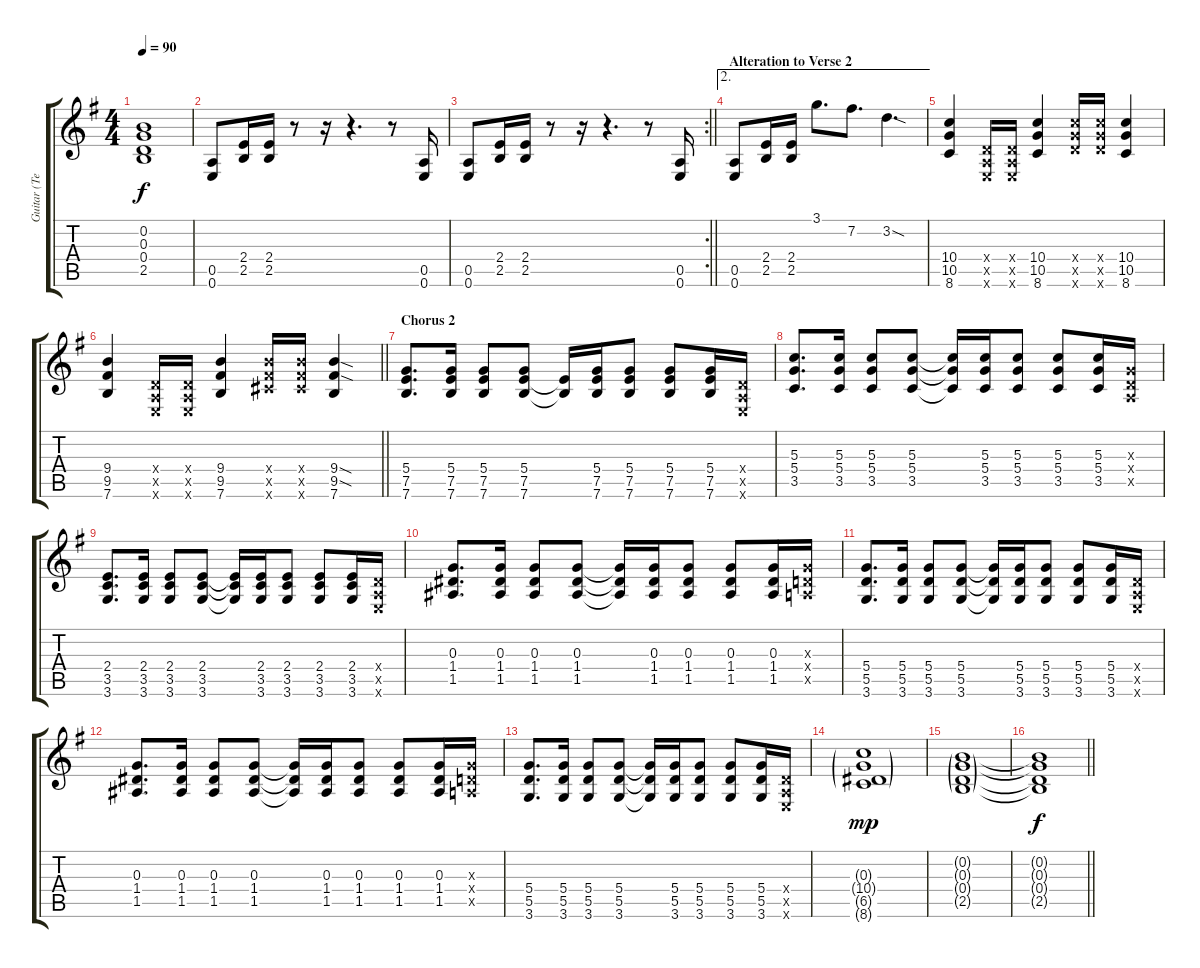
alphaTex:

\track ("Guitar (Terry Balsamo)" "Guitar (Te") {instrument overdrivenguitar}
\staff {score tabs}
\tuning (E4 B3 G3 D3 A2 E2) {hide}
\ts (4 4)
\tempo 90
\clef g2
\ks g
(0.2 0.3 0.4 2.5).1{dy f} |
(0.5 0.6).8 (2.4 2.5).16 (2.4 2.5).16 r.8 r.16 r.4{d} r.8 (0.5 0.6).16 |
\rc 2
\barLineRight lightlight
(0.5 0.6).8 (2.4 2.5).16 (2.4 2.5).16 r.8 r.16 r.4{d} r.8 (0.5 0.6).16 |
\ae 2
\section ("" "Alteration to Verse 2")
(0.5 0.6).8 (2.4 2.5).16 (2.4 2.5).16 3.1.8{d} 7.2.8{d} 3.2{sod}.4{d} |
(10.4 10.5 8.6).4 (0.4{x} 0.5{x} 0.6{x}).16 (0.4{x} 0.5{x} 0.6{x}).16 (10.4 10.5 8.6).4 (10.4{x} 10.5{x} 10.6{x}).16 (10.4{x} 10.5{x} 10.6{x}).16 (10.4 10.5 8.6).4 |
\barLineRight lightlight
(9.4 9.5 7.6).4 (0.4{x} 0.5{x} 0.6{x}).16 (0.4{x} 0.5{x} 0.6{x}).16 (9.4 9.5 7.6).4 (9.4{x} 9.5{x} 9.6{x}).16 (9.4{x} 9.5{x} 9.6{x}).16 (9.4{sod} 9.5{sod} 7.6).4 |
\section ("" "Chorus 2")
(5.4 7.5 7.6).8{d} (5.4 7.5 7.6).16 (5.4 7.5 7.6).8 (5.4 7.5 7.6).8 (7.5{t} 7.6{t}).16 (5.4 7.5 7.6).16 (5.4 7.5 7.6).8 (5.4 7.5 7.6).8 (5.4 7.5 7.6).16 (0.4{x} 0.5{x} 0.6{x}).16 |
(5.3 5.4 3.5).8{d} (5.3 5.4 3.5).16 (5.3 5.4 3.5).8 (5.3 5.4 3.5).8 (5.3{t} 5.4{t} 3.5{t}).16 (5.3 5.4 3.5).16 (5.3 5.4 3.5).8 (5.3 5.4 3.5).8 (5.3 5.4 3.5).16 (0.3{x} 0.4{x} 0.5{x}).16 |
(2.4 3.5 3.6).8{d} (2.4 3.5 3.6).16 (2.4 3.5 3.6).8 (2.4 3.5 3.6).8 (2.4{t} 3.5{t} 3.6{t}).16 (2.4 3.5 3.6).16 (2.4 3.5 3.6).8 (2.4 3.5 3.6).8 (2.4 3.5 3.6).16 (0.4{x} 0.5{x} 0.6{x}).16 |
(0.3 1.4 1.5).8{d} (0.3 1.4 1.5).16 (0.3 1.4 1.5).8 (0.3 1.4 1.5).8 (0.3{t} 1.4{t} 1.5{t}).16 (0.3 1.4 1.5).16 (0.3 1.4 1.5).8 (0.3 1.4 1.5).8 (0.3 1.4 1.5).16 (0.3{x} 0.4{x} 0.5{x}).16 |
(5.4 5.5 3.6).8{d} (5.4 5.5 3.6).16 (5.4 5.5 3.6).8 (5.4 5.5 3.6).8 (5.4{t} 5.5{t} 3.6{t}).16 (5.4 5.5 3.6).16 (5.4 5.5 3.6).8 (5.4 5.5 3.6).8 (5.4 5.5 3.6).16 (0.4{x} 0.5{x} 0.6{x}).16 |
(0.3 1.4 1.5).8{d} (0.3 1.4 1.5).16 (0.3 1.4 1.5).8 (0.3 1.4 1.5).8 (0.3{t} 1.4{t} 1.5{t}).16 (0.3 1.4 1.5).16 (0.3 1.4 1.5).8 (0.3 1.4 1.5).8 (0.3 1.4 1.5).16 (0.3{x} 0.4{x} 0.5{x}).16 |
(5.4 5.5 3.6).8{d} (5.4 5.5 3.6).16 (5.4 5.5 3.6).8 (5.4 5.5 3.6).8 (5.4{t} 5.5{t} 3.6{t}).16 (5.4 5.5 3.6).16 (5.4 5.5 3.6).8 (5.4 5.5 3.6).8 (5.4 5.5 3.6).16 (0.4{x} 0.5{x} 0.6{x}).16 |
(0.3{g} 10.4{g} 6.5{g} 8.6{g}).1{dy mp} |
(0.2{g} 0.3{g} 0.4{g} 2.5{g}).1 |
\barLineRight lightlight
(0.2{t} 0.3{t} 0.4{t} 2.5{t}).1{dy f}
